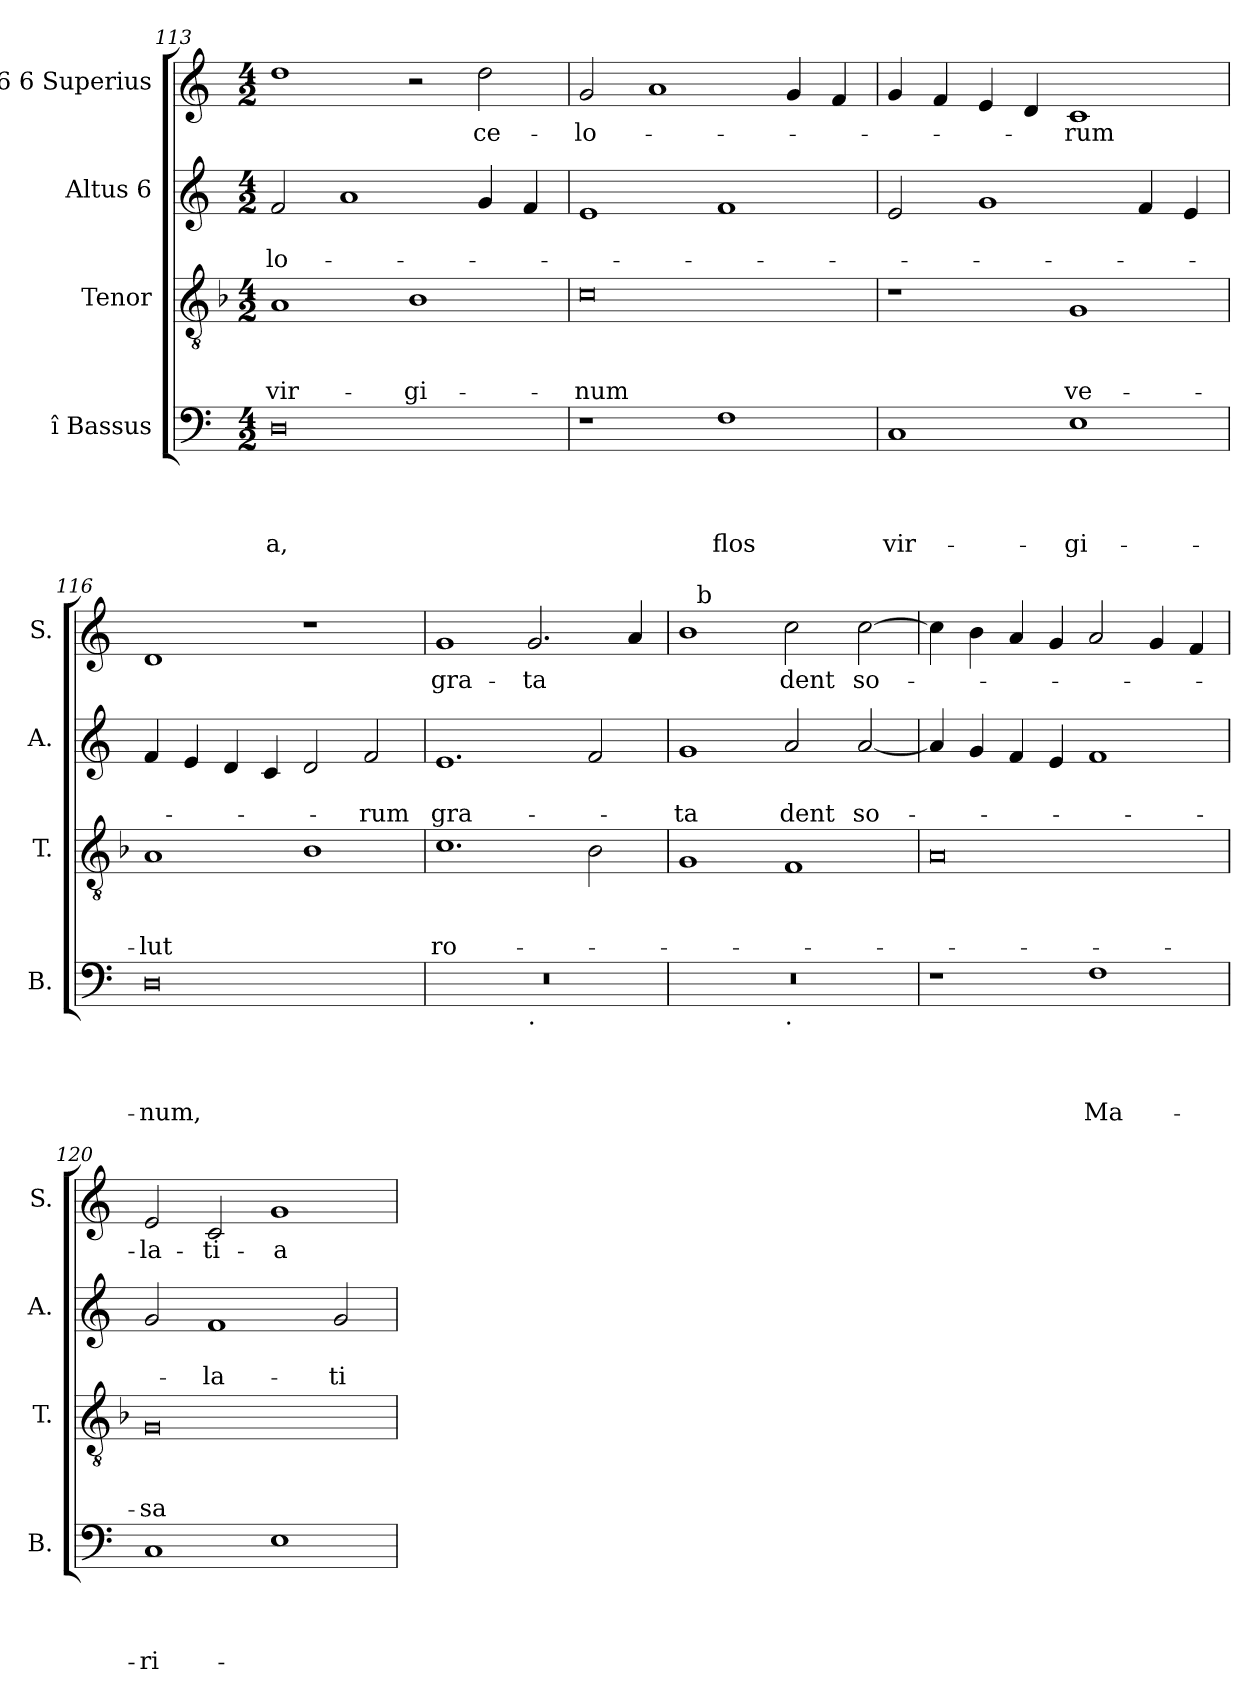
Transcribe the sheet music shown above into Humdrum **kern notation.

**kern	**text	**text	**text	**text	**kern	**text	**text	**text	**kern	**text	**text	**kern	**text
*part4	*part4	*part4	*part4	*part4	*part3	*part3	*part3	*part3	*part2	*part2	*part2	*part1	*part1
*staff4	*staff4	*staff4	*staff4	*staff4	*staff3	*staff3	*staff3	*staff3	*staff2	*staff2	*staff2	*staff1	*staff1
*I"î Bassus	*	*	*	*	*I"Tenor	*	*	*	*I"Altus 6	*	*	*I"6 6 Superius	*
*I'B.	*	*	*	*	*I'T.	*	*	*	*I'A.	*	*	*I'S.	*
*clefF4	*	*	*	*	*clefGv2	*	*	*	*clefG2	*	*	*clefG2	*
*ITrd-3c-5	*	*	*	*	*	*	*	*	*ITrd-3c-5	*	*	*ITrd-3c-5	*
*k[b-]	*	*	*	*	*k[b-]	*	*	*	*k[b-]	*	*	*k[b-]	*
*F:	*	*	*	*	*F:	*	*	*	*F:	*	*	*F:	*
*M4/2	*	*	*	*	*M4/2	*	*	*	*M4/2	*	*	*M4/2	*
=113	=113	=113	=113	=113	=113	=113	=113	=113	=113	=113	=113	=113	=113
!	!	!	!	!LO:LY:b	!	!	!	!LO:LY:b	!	!	!LO:LY:b	!	!
0G	.	.	.	-a,	1A	.	.	vir-	2b-/	.	-lo-	1gg	.
.	.	.	.	.	.	.	.	.	1dd	.	.	.	.
!	!	!	!	!	!	!	!	!LO:LY:b	!	!	!	!	!
.	.	.	.	.	1B-	.	.	-gi-	.	.	.	2r	.
!	!	!	!	!	!	!	!	!	!	!	!	!	!LO:LY:b
.	.	.	.	.	.	.	.	.	4cc/	.	.	2gg\	ce-
.	.	.	.	.	.	.	.	.	4b-/	.	.	.	.
=114	=114	=114	=114	=114	=114	=114	=114	=114	=114	=114	=114	=114	=114
!	!	!	!	!	!	!	!	!LO:LY:b	!	!	!	!	!LO:LY:b
1r	.	.	.	.	0c	.	.	-num	1a	.	.	2cc/	-lo-
.	.	.	.	.	.	.	.	.	.	.	.	1dd	.
!	!	!	!	!LO:LY:b	!	!	!	!	!	!	!	!	!
1B-	.	.	.	flos	.	.	.	.	1b-	.	.	.	.
.	.	.	.	.	.	.	.	.	.	.	.	4cc/	.
.	.	.	.	.	.	.	.	.	.	.	.	4b-/	.
=115	=115	=115	=115	=115	=115	=115	=115	=115	=115	=115	=115	=115	=115
!	!	!	!	!LO:LY:b	!	!	!	!	!	!	!	!	!
1F	.	.	.	vir-	1r	.	.	.	2a/	.	.	4cc/	.
.	.	.	.	.	.	.	.	.	.	.	.	4b-/	.
.	.	.	.	.	.	.	.	.	1cc	.	.	4a/	.
.	.	.	.	.	.	.	.	.	.	.	.	4g/	.
!	!	!	!	!LO:LY:b	!	!	!	!LO:LY:b	!	!	!	!	!LO:LY:b
1A	.	.	.	-gi-	1G	.	.	ve-	.	.	.	1f	-rum
.	.	.	.	.	.	.	.	.	4b-/	.	.	.	.
.	.	.	.	.	.	.	.	.	4a/	.	.	.	.
!!LO:LB:g=z
=116	=116	=116	=116	=116	=116	=116	=116	=116	=116	=116	=116	=116	=116
!	!	!	!	!LO:LY:b	!	!	!	!LO:LY:b	!	!	!	!	!
0G	.	.	.	-num,	1A	.	.	-lut	4b-/	.	.	1g	.
.	.	.	.	.	.	.	.	.	4a/	.	.	.	.
.	.	.	.	.	.	.	.	.	4g/	.	.	.	.
.	.	.	.	.	.	.	.	.	4f/	.	.	.	.
.	.	.	.	.	1B-	.	.	.	2g/	.	.	1r	.
!	!	!	!	!	!	!	!	!	!	!	!LO:LY:b	!	!
.	.	.	.	.	.	.	.	.	2b-/	.	-rum	.	.
=117	=117	=117	=117	=117	=117	=117	=117	=117	=117	=117	=117	=117	=117
!	!	!	!	!	!	!	!	!LO:LY:b	!	!	!LO:LY:b	!	!LO:LY:b
*^	*	*	*	*	*	*	*	*	*	*	*	*	*
0r	1ryy	.	.	.	.	1.c	.	.	ro-	1.a	.	gra-	1cc	gra-
!	!LO:TX:b:t=.	!	!	!	!	!	!	!	!	!	!	!	!	!
!	!	!	!	!	!	!	!	!	!	!	!	!	!	!LO:LY:b
.	1ryy	.	.	.	.	.	.	.	.	.	.	.	2.cc/	-ta
.	.	.	.	.	.	2B-\	.	.	.	2b-/	.	.	.	.
.	.	.	.	.	.	.	.	.	.	.	.	.	4dd/	.
=118	=118	=118	=118	=118	=118	=118	=118	=118	=118	=118	=118	=118	=118	=118
!	!	!	!	!	!	!	!	!	!	!	!	!LO:LY:b	!	!
*	*	*	*	*	*	*	*	*	*	*	*	*	*^	*
0r	1ryy	.	.	.	.	1G	.	.	.	1cc	.	-ta	1ee	16ryy	.
!	!	!	!	!	!	!	!	!	!	!	!	!	!	!LO:TX:a:t=b	!
.	.	.	.	.	.	.	.	.	.	.	.	.	.	1ryy	.
!	!LO:TX:b:t=.	!	!	!	!	!	!	!	!	!	!	!	!	!	!
!	!	!	!	!	!	!	!	!	!	!	!	!LO:LY:b	!	!	!LO:LY:b
.	1ryy	.	.	.	.	1F	.	.	.	2dd/	.	dent	2ff\	.	dent
.	.	.	.	.	.	.	.	.	.	.	.	.	.	2...ryy	.
!	!	!	!	!	!	!	!	!	!	!	!	!LO:LY:b	!	!	!LO:LY:b
.	.	.	.	.	.	.	.	.	.	[<2dd/	.	so-	[>2ff\	.	so-
*v	*v	*	*	*	*	*	*	*	*	*	*	*	*v	*v	*
=119	=119	=119	=119	=119	=119	=119	=119	=119	=119	=119	=119	=119	=119
1r	.	.	.	.	0A	.	.	.	4dd/]	.	.	4ff\]	.
.	.	.	.	.	.	.	.	.	4cc/	.	.	4ee\	.
.	.	.	.	.	.	.	.	.	4b-/	.	.	4dd/	.
.	.	.	.	.	.	.	.	.	4a/	.	.	4cc/	.
!	!	!	!	!LO:LY:b	!	!	!	!	!	!	!	!	!
1B-	.	.	.	Ma-	.	.	.	.	1b-	.	.	2dd/	.
.	.	.	.	.	.	.	.	.	.	.	.	4cc/	.
.	.	.	.	.	.	.	.	.	.	.	.	4b-/	.
=120	=120	=120	=120	=120	=120	=120	=120	=120	=120	=120	=120	=120	=120
!	!	!	!	!LO:LY:b	!	!	!	!LO:LY:b	!	!	!	!	!LO:LY:b
1F	.	.	.	-ri-	0G	.	.	-sa	2cc/	.	.	2a/	-la-
!	!	!	!	!	!	!	!	!	!	!	!LO:LY:b	!	!LO:LY:b
.	.	.	.	.	.	.	.	.	1b-	.	-la-	2f/	-ti-
!	!	!	!	!	!	!	!	!	!	!	!	!	!LO:LY:b:rj
1A	.	.	.	.	.	.	.	.	.	.	.	1cc	-a
!	!	!	!	!	!	!	!	!	!	!	!LO:LY:b	!	!
.	.	.	.	.	.	.	.	.	2cc/	.	-ti-	.	.
=	=	=	=	=	=	=	=	=	=	=	=	=	=
*-	*-	*-	*-	*-	*-	*-	*-	*-	*-	*-	*-	*-	*-
